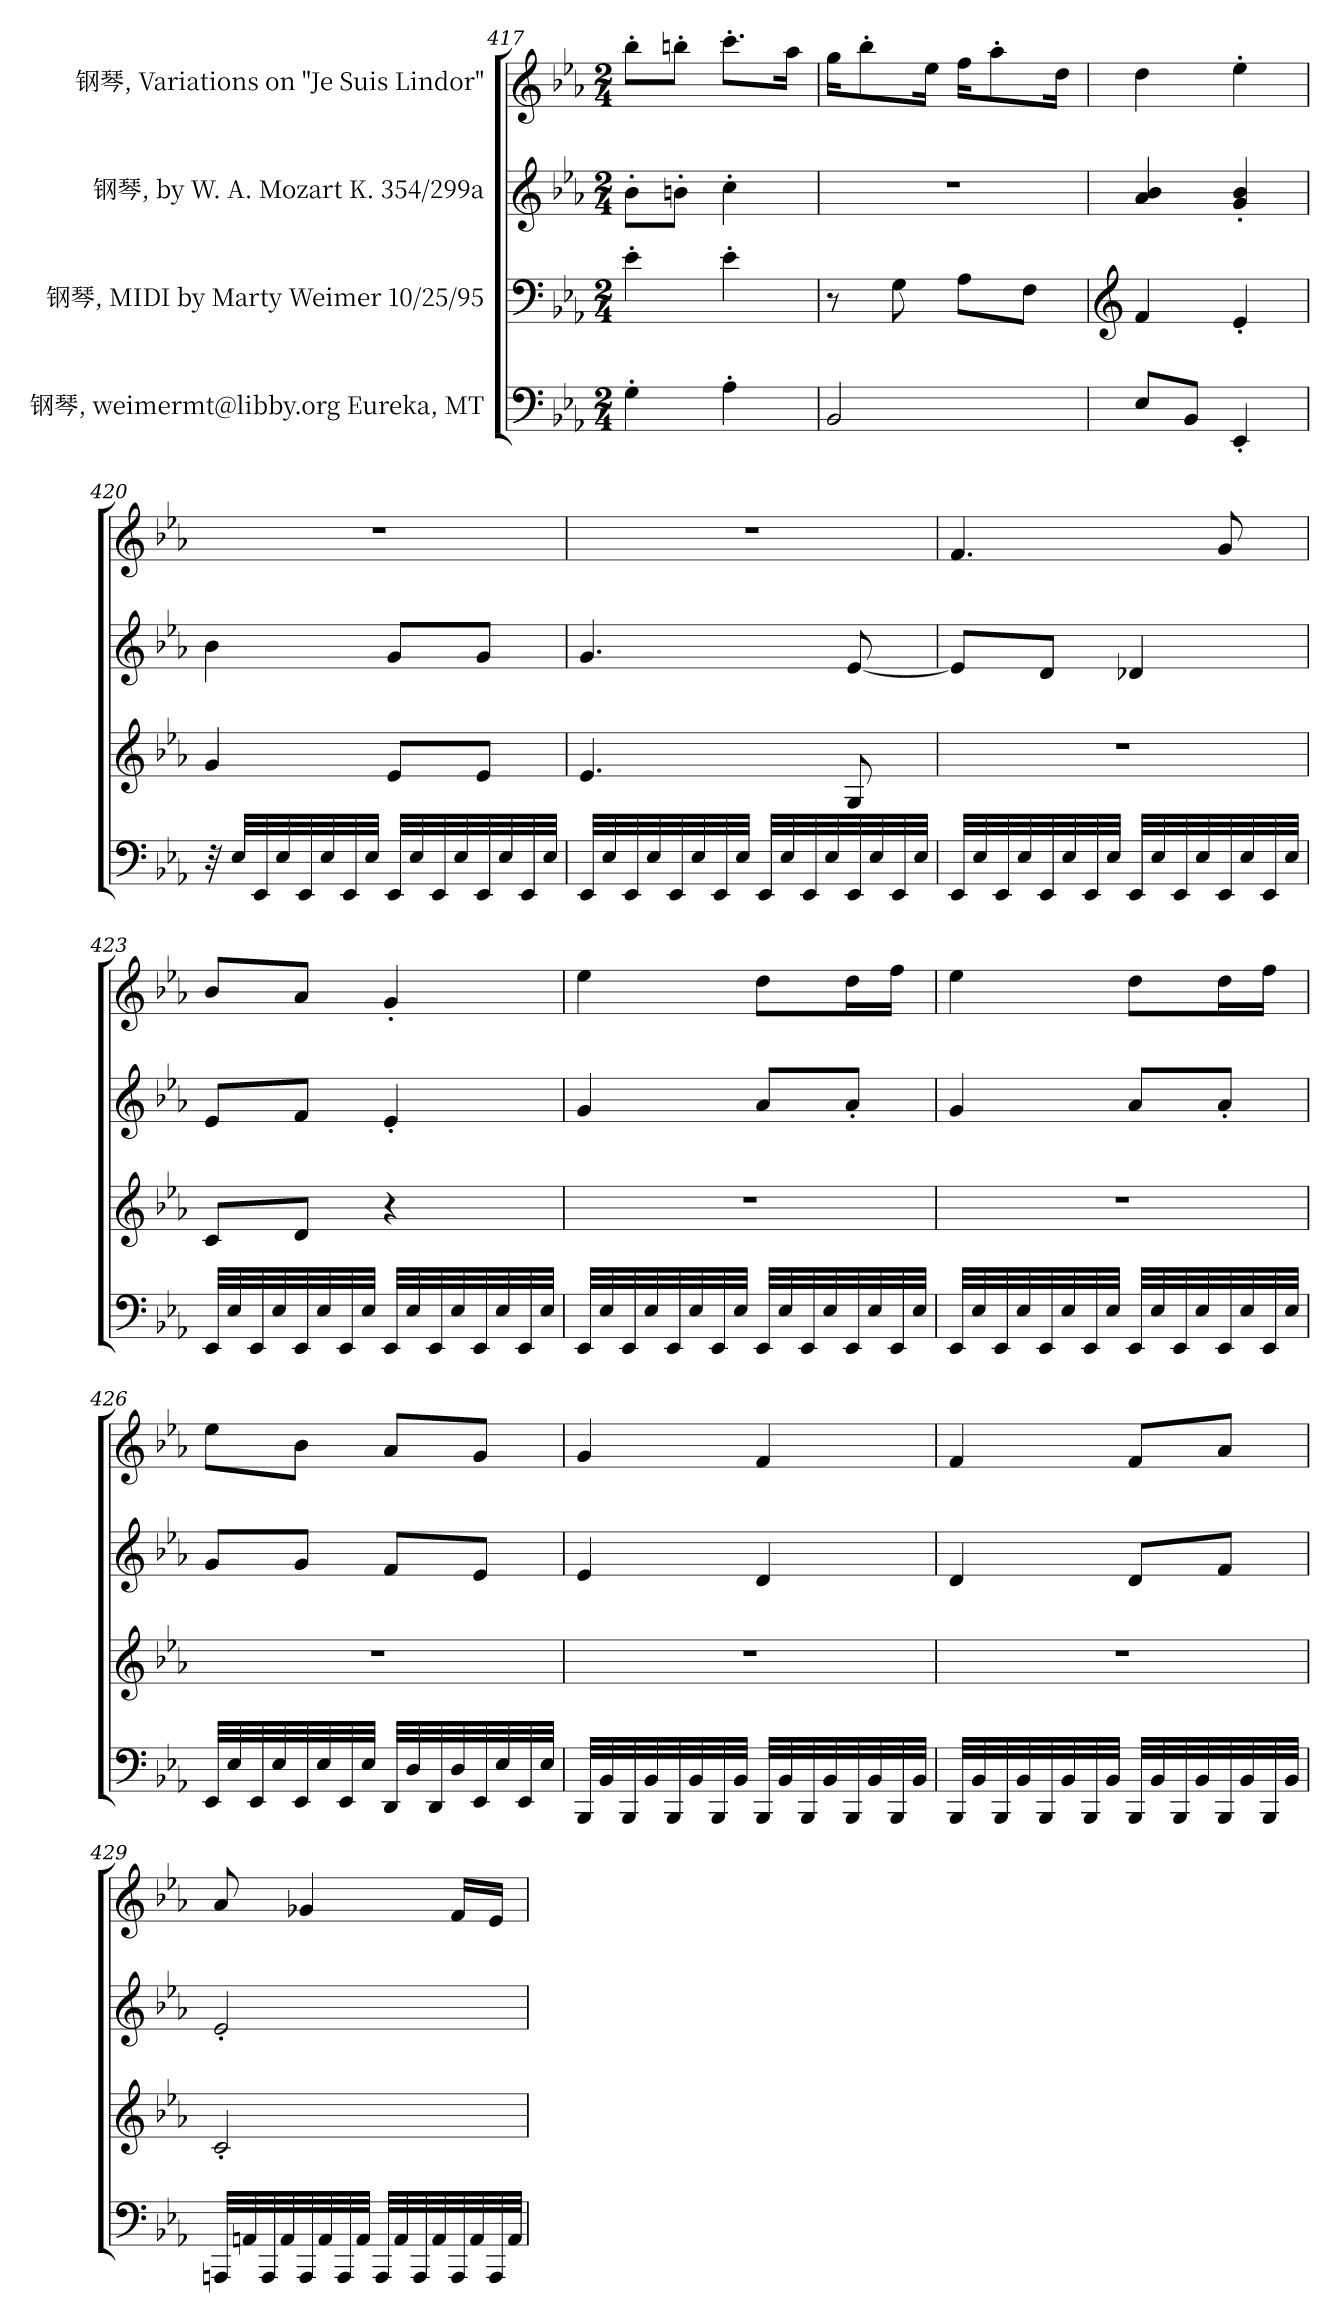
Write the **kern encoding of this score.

**kern	**kern	**kern	**kern
*part4	*part3	*part2	*part1
*staff4	*staff3	*staff2	*staff1
*I"钢琴, weimermt@libby.org  Eureka, MT	*I"钢琴, MIDI by Marty Weimer 10/25/95	*I"钢琴, by W. A. Mozart  K. 354/299a	*I"钢琴, Variations on &quot;Je Suis Lindor&quot;
*clefF4	*clefF4	*clefG2	*clefG2
*k[b-e-a-]	*k[b-e-a-]	*k[b-e-a-]	*k[b-e-a-]
*M2/4	*M2/4	*M2/4	*M2/4
=417	=417	=417	=417
4G'\	4e-'\	8b-'\L	8bb-'\L
.	.	8bn'\J	8bbn'\J
4A-'\	4e-'\	4cc'\	8.ccc'\L
.	.	.	16aa-\Jk
=418	=418	=418	=418
2BB-/	8r	2r	16gg\KL
.	.	.	8bb-'\
.	8G\	.	.
.	.	.	16ee-\Jk
*	*	*	*MM64
.	8A-\L	.	16ff\KL
.	.	.	8aa-'\
.	8F\J	.	.
.	.	.	16dd\Jk
=419	=419	=419	=419
*	*clefG2	*	*
*	*	*	*MM56
8E-/L	4f/	4a-/ 4b-/	4dd\
8BB-/J	.	.	.
*	*	*	*MM48
4EE-'/	4e-'/	4g/' 4b-/'	4ee-'\
!!LO:LB:g=z
=420	=420	=420	=420
*	*	*	*MM78
32r	4g/	4b-\	2r
32E-/LLL	.	.	.
32EE-/	.	.	.
32E-/	.	.	.
32EE-/	.	.	.
32E-/	.	.	.
32EE-/	.	.	.
32E-/JJJ	.	.	.
32EE-/LLL	8e-/L	8g/L	.
32E-/	.	.	.
32EE-/	.	.	.
32E-/	.	.	.
32EE-/	8e-/J	8g/J	.
32E-/	.	.	.
32EE-/	.	.	.
32E-/JJJ	.	.	.
=421	=421	=421	=421
32EE-/LLL	4.e-/	4.g/	2r
32E-/	.	.	.
32EE-/	.	.	.
32E-/	.	.	.
32EE-/	.	.	.
32E-/	.	.	.
32EE-/	.	.	.
32E-/JJJ	.	.	.
32EE-/LLL	.	.	.
32E-/	.	.	.
32EE-/	.	.	.
32E-/	.	.	.
32EE-/	8G/	[8e-/	.
32E-/	.	.	.
32EE-/	.	.	.
32E-/JJJ	.	.	.
!!LO:LB:g=z
=422	=422	=422	=422
32EE-/LLL	2r	8e-/L]	4.f/
32E-/	.	.	.
32EE-/	.	.	.
32E-/	.	.	.
32EE-/	.	8d/J	.
32E-/	.	.	.
32EE-/	.	.	.
32E-/JJJ	.	.	.
32EE-/LLL	.	4d-X/	.
32E-/	.	.	.
32EE-/	.	.	.
32E-/	.	.	.
32EE-/	.	.	8g/
32E-/	.	.	.
32EE-/	.	.	.
32E-/JJJ	.	.	.
=423	=423	=423	=423
32EE-/LLL	8c/L	8e-/L	8b-/L
32E-/	.	.	.
32EE-/	.	.	.
32E-/	.	.	.
32EE-/	8d/J	8f/J	8a-/J
32E-/	.	.	.
32EE-/	.	.	.
32E-/JJJ	.	.	.
32EE-/LLL	4r	4e-'/	4g'/
32E-/	.	.	.
32EE-/	.	.	.
32E-/	.	.	.
32EE-/	.	.	.
32E-/	.	.	.
32EE-/	.	.	.
32E-/JJJ	.	.	.
!!LO:PB:g=z
=424	=424	=424	=424
32EE-/LLL	2r	4g/	4ee-\
32E-/	.	.	.
32EE-/	.	.	.
32E-/	.	.	.
32EE-/	.	.	.
32E-/	.	.	.
32EE-/	.	.	.
32E-/JJJ	.	.	.
32EE-/LLL	.	8a-/L	8dd\L
32E-/	.	.	.
32EE-/	.	.	.
32E-/	.	.	.
32EE-/	.	8a-'/J	16dd\L
32E-/	.	.	.
32EE-/	.	.	16ff\JJ
32E-/JJJ	.	.	.
=425	=425	=425	=425
32EE-/LLL	2r	4g/	4ee-\
32E-/	.	.	.
32EE-/	.	.	.
32E-/	.	.	.
32EE-/	.	.	.
32E-/	.	.	.
32EE-/	.	.	.
32E-/JJJ	.	.	.
32EE-/LLL	.	8a-/L	8dd\L
32E-/	.	.	.
32EE-/	.	.	.
32E-/	.	.	.
32EE-/	.	8a-'/J	16dd\L
32E-/	.	.	.
32EE-/	.	.	16ff\JJ
32E-/JJJ	.	.	.
!!LO:LB:g=z
=426	=426	=426	=426
32EE-/LLL	2r	8g/L	8ee-\L
32E-/	.	.	.
32EE-/	.	.	.
32E-/	.	.	.
32EE-/	.	8g/J	8b-\J
32E-/	.	.	.
32EE-/	.	.	.
32E-/JJJ	.	.	.
32DD/LLL	.	8f/L	8a-/L
32D/	.	.	.
32DD/	.	.	.
32D/	.	.	.
32EE-/	.	8e-/J	8g/J
32E-/	.	.	.
32EE-/	.	.	.
32E-/JJJ	.	.	.
=427	=427	=427	=427
32BBB-/LLL	2r	4e-/	4g/
32BB-/	.	.	.
32BBB-/	.	.	.
32BB-/	.	.	.
32BBB-/	.	.	.
32BB-/	.	.	.
32BBB-/	.	.	.
32BB-/JJJ	.	.	.
32BBB-/LLL	.	4d/	4f/
32BB-/	.	.	.
32BBB-/	.	.	.
32BB-/	.	.	.
32BBB-/	.	.	.
32BB-/	.	.	.
32BBB-/	.	.	.
32BB-/JJJ	.	.	.
!!LO:LB:g=z
=428	=428	=428	=428
32BBB-/LLL	2r	4d/	4f/
32BB-/	.	.	.
32BBB-/	.	.	.
32BB-/	.	.	.
32BBB-/	.	.	.
32BB-/	.	.	.
32BBB-/	.	.	.
32BB-/JJJ	.	.	.
32BBB-/LLL	.	8d/L	8f/L
32BB-/	.	.	.
32BBB-/	.	.	.
32BB-/	.	.	.
32BBB-/	.	8f/J	8a-/J
32BB-/	.	.	.
32BBB-/	.	.	.
32BB-/JJJ	.	.	.
=429	=429	=429	=429
32AAAn/LLL	2c'/	2e-'/	8a-/
32AAn/	.	.	.
32AAA/	.	.	.
32AA/	.	.	.
32AAA/	.	.	4g-X/
32AA/	.	.	.
32AAA/	.	.	.
32AA/JJJ	.	.	.
32AAA/LLL	.	.	.
32AA/	.	.	.
32AAA/	.	.	.
32AA/	.	.	.
32AAA/	.	.	16f/LL
32AA/	.	.	.
32AAA/	.	.	16e-/JJ
32AA/JJJ	.	.	.
=	=	=	=
*-	*-	*-	*-
